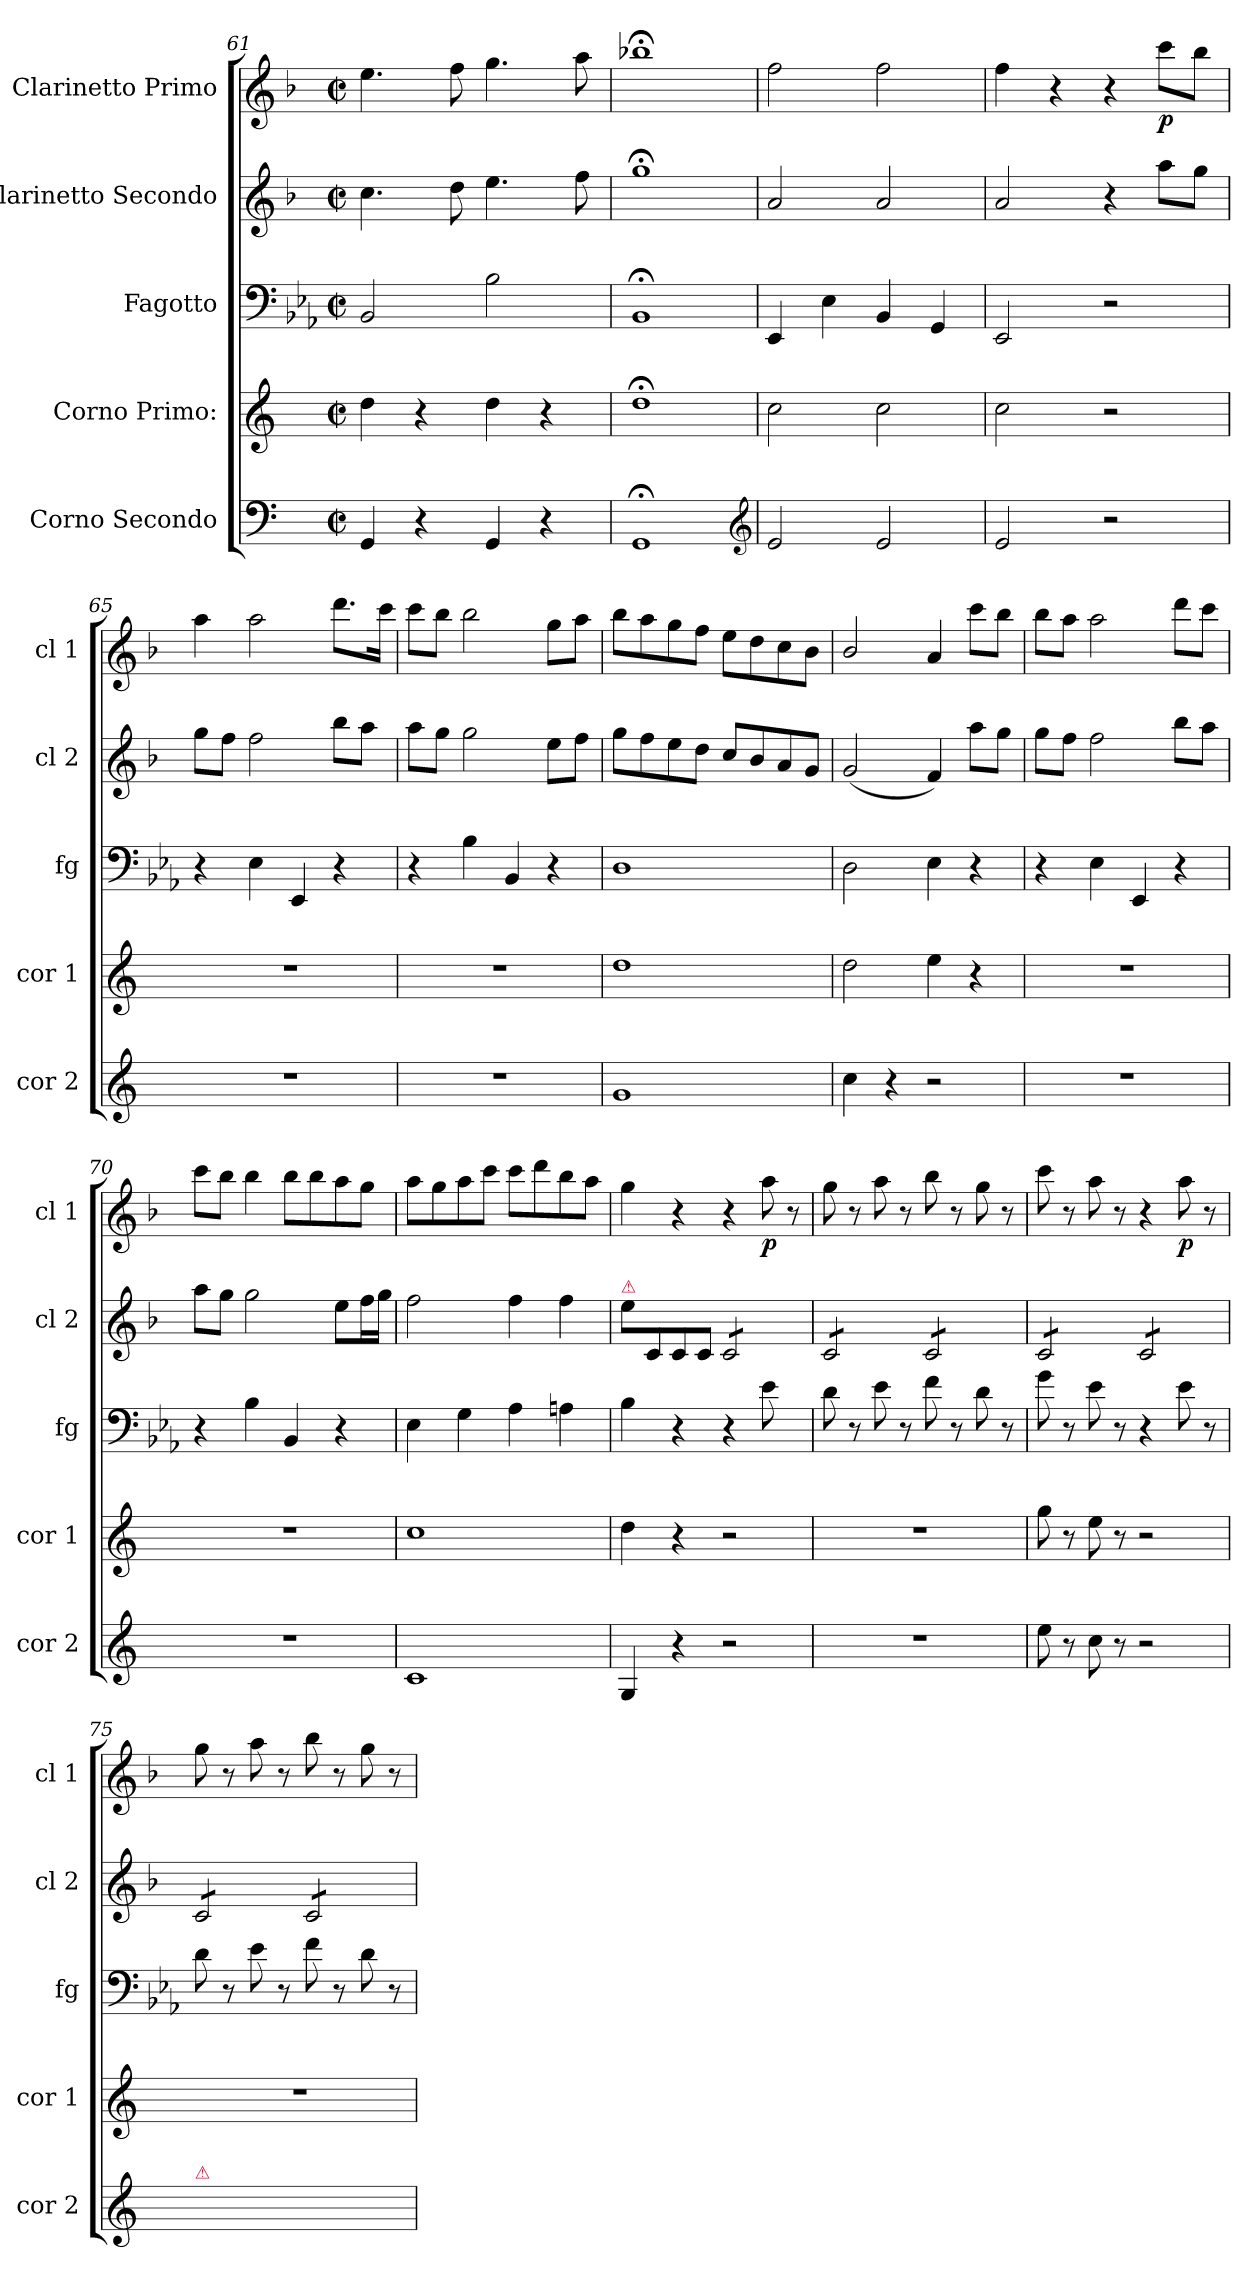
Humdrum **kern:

**kern	**kern	**kern	**kern	**dynam	**kern	**dynam
*part5	*part4	*part3	*part2	*part2	*part1	*part1
*staff5	*staff4	*staff3	*staff2	*staff2	*staff1	*staff1
*I"Corno Secondo	*I"Corno Primo:	*I"Fagotto	*I"Clarinetto Secondo	*	*I"Clarinetto Primo	*
*I'cor 2	*I'cor 1	*I'fg	*I'cl 2	*	*I'cl 1	*
*clefF4	*clefG2	*clefF4	*clefG2	*	*clefG2	*
*ITrd5c9	*ITrd5c9	*	*ITrd1c2	*	*ITrd1c2	*
*k[b-e-a-]	*k[b-e-a-]	*k[b-e-a-]	*k[b-e-a-]	*	*k[b-e-a-]	*
*M2/2	*M2/2	*M2/2	*M2/2	*	*M2/2	*
*met(c|)	*met(c|)	*met(c|)	*met(c|)	*	*met(c|)	*
=61	=61	=61	=61	=61	=61	=61
4BBB-/	4f\	2BB-/	4.b-\	.	4.dd\	.
4r	4r	.	.	.	.	.
.	.	.	8cc\	.	8ee-\	.
4BBB-/	4f\	2B-\	4.dd\	.	4.ff\	.
4r	4r	.	.	.	.	.
.	.	.	8ee-\	.	8gg\	.
=62	=62	=62	=62	=62	=62	=62
1BBB-;</	1f;</	1BB-;</	1ff;<\	.	1aa-X;\	.
*clefG2	*	*	*	*	*	*
=63	=63	=63	=63	=63	=63	=63
!	!	!	!	!LO:DY:rj	!	!
2G/	2e-\	4EE-/	2g/	fo&colon;	2ee-\	fo
.	.	4E-\	.	.	.	.
2G/	2e-\	4BB-/	2g/	.	2ee-\	.
.	.	4GG/	.	.	.	.
=64	=64	=64	=64	=64	=64	=64
2G/	2e-\	2EE-/	2g/	.	4ee-\	.
.	.	.	.	.	4r	.
2r	2r	2r	4r	.	4r	.
.	.	.	8gg\L	.	8bb-\L	p
.	.	.	8ff\J	.	8aa-\J	.
=65	=65	=65	=65	=65	=65	=65
1r	1r	4r	8ff\L	.	4gg\	.
.	.	.	8ee-\J	.	.	.
.	.	4E-\	2ee-\	.	2gg\	.
.	.	4EE-/	.	.	.	.
.	.	4r	8aa-\L	.	8.ccc\L	.
.	.	.	8gg\J	.	.	.
.	.	.	.	.	16bb-\Jk	.
=66	=66	=66	=66	=66	=66	=66
1r	1r	4r	8gg\L	.	8bb-\L	.
.	.	.	8ff\J	.	8aa-\J	.
.	.	4B-\	2ff\	.	2aa-\	.
.	.	4BB-/	.	.	.	.
.	.	4r	8dd\L	.	8ff\L	.
.	.	.	8ee-\J	.	8gg\J	.
=67	=67	=67	=67	=67	=67	=67
1B-/	1f/	1D\	8ff\L	.	8aa-\L	.
.	.	.	8ee-\	.	8gg\	.
.	.	.	8dd\	.	8ff\	.
.	.	.	8cc\J	.	8ee-\J	.
.	.	.	8b-/L	.	8dd\L	.
.	.	.	8a-/	.	8cc\	.
.	.	.	8g/	.	8b-\	.
.	.	.	8f/J	.	8a-\J	.
=68	=68	=68	=68	=68	=68	=68
4e-\	2f\	2D\	(2f/	.	2a-/	.
4r	.	.	.	.	.	.
2r	4g\	4E-\	4e-/)	.	4g/	.
.	4r	4r	8gg\L	.	8bb-\L	.
.	.	.	8ff\J	.	8aa-\J	.
=69	=69	=69	=69	=69	=69	=69
1r	1r	4r	8ff\L	.	8aa-\L	.
.	.	.	8ee-\J	.	8gg\J	.
.	.	4E-\	2ee-\	.	2gg\	.
.	.	4EE-/	.	.	.	.
.	.	4r	8aa-\L	.	8ccc\L	.
.	.	.	8gg\J	.	8bb-\J	.
=70	=70	=70	=70	=70	=70	=70
1r	1r	4r	8gg\L	.	8bb-\L	.
.	.	.	8ff\J	.	8aa-\J	.
.	.	4B-\	2ff\	.	4aa-\	.
.	.	4BB-/	.	.	8aa-\L	.
.	.	.	.	.	8aa-\	.
.	.	4r	8dd\L	.	8gg\	.
.	.	.	16ee-\L	.	8ff\J	.
.	.	.	16ff\JJ	.	.	.
=71	=71	=71	=71	=71	=71	=71
1E-/	1e-/	4E-\	2ee-\	.	8gg\L	.
.	.	.	.	.	8ff\	.
.	.	4G\	.	.	8gg\	.
.	.	.	.	.	8bb-\J	.
.	.	4A-\	4ee-\	.	8bb-\L	.
.	.	.	.	.	8ccc\	.
.	.	4An\	4ee-\	.	8aa-\	.
.	.	.	.	.	8gg\J	.
=72	=72	=72	=72	=72	=72	=72
!	!	!	!LO:TX:a:color=crimson:t=⚠	!	!	!
4BB-/	4f\	4B-\	8dd\L	.	4ff\	.
!	!	!	!	!LO:DY:a	!	!
.	.	.	8B-/	p&colon;	.	.
4r	4r	4r	8B-/	.	4r	.
.	.	.	8B-/J	.	.	.
*	*	*	*tremolo	*	*	*
2r	2r	4r	8B-/L	.	4r	.
.	.	.	8B-/	.	.	.
!	!	!LO:N:vis=8	!	!	!	!
.	.	4e-\	8B-/	.	8gg\	p
.	.	.	8B-/J	.	8r	.
=73	=73	=73	=73	=73	=73	=73
1r	1r	8d\	8B-/L	.	8ff\	.
.	.	8r	8B-/	.	8r	.
.	.	8e-\	8B-/	.	8gg\	.
.	.	8r	8B-/J	.	8r	.
.	.	8f\	8B-/L	.	8aa-\	.
.	.	8r	8B-/	.	8r	.
.	.	8d\	8B-/	.	8ff\	.
.	.	8r	8B-/J	.	8r	.
=74	=74	=74	=74	=74	=74	=74
!	!	!	!	!LO:DY:a	!	!
8g\	8b-\	8g\	8B-/L	fp&colon;	8bb-\	f&colon;
8r	8r	8r	8B-/	.	8r	.
8e-\	8g\	8e-\	8B-/	.	8gg\	.
8r	8r	8r	8B-/J	.	8r	.
2r	2r	4r	8B-/L	.	4r	.
.	.	.	8B-/	.	.	.
.	.	8e-\	8B-/	.	8gg\	p
.	.	8r	8B-/J	.	8r	.
=75	=75	=75	=75	=75	=75	=75
!LO:TX:a:color=crimson:t=⚠	!	!	!	!	!	!
1ryy	1r	8d\	8B-/L	.	8ff\	.
.	.	8r	8B-/	.	8r	.
.	.	8e-\	8B-/	.	8gg\	.
.	.	8r	8B-/J	.	8r	.
.	.	8f\	8B-/L	.	8aa-\	.
.	.	8r	8B-/	.	8r	.
.	.	8d\	8B-/	.	8ff\	.
.	.	8r	8B-/J	.	8r	.
*	*	*	*Xtremolo	*	*	*
=	=	=	=	=	=	=
*-	*-	*-	*-	*-	*-	*-
